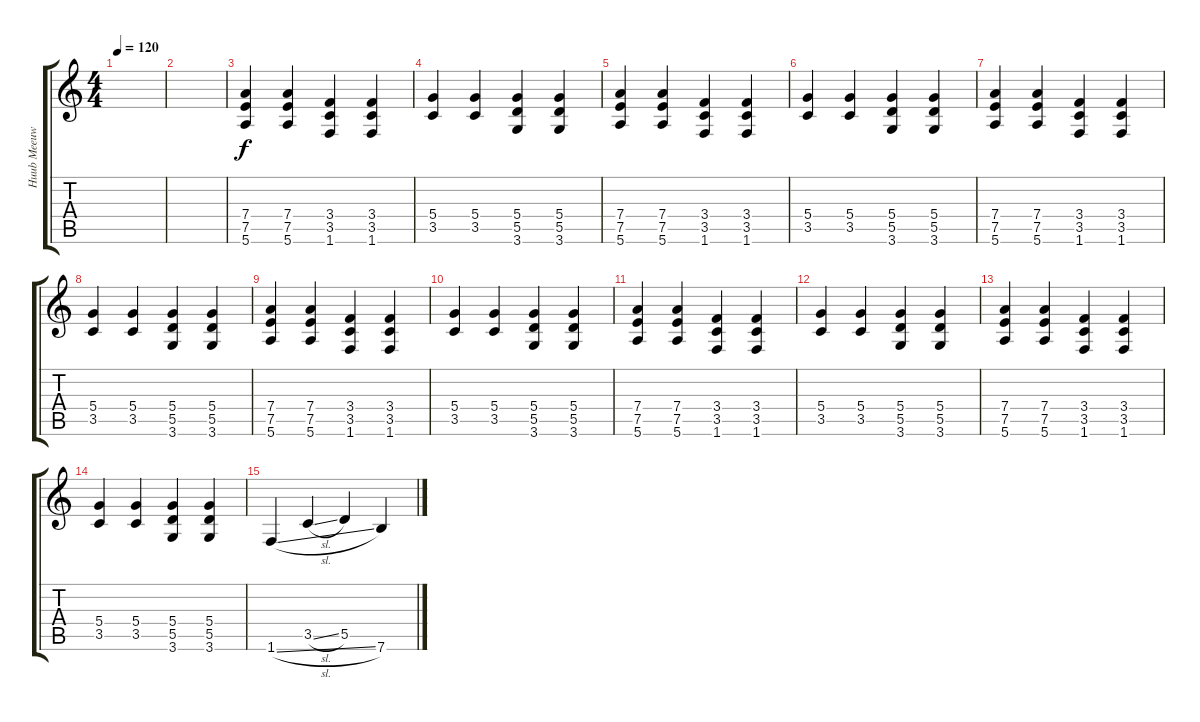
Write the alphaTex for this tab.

\track ("Huub Meeuwsen" "Huub Meeuw") {instrument overdrivenguitar}
\staff {score tabs}
\tuning (E4 B3 G3 D3 A2 E2) {hide}
\ts (4 4)
\tempo 120
\clef g2
\ks c
|
|
(7.4 7.5 5.6).4 (7.4 7.5 5.6).4 (3.4 3.5 1.6).4 (3.4 3.5 1.6).4 |
(5.4 3.5).4 (5.4 3.5).4 (5.4 5.5 3.6).4 (5.4 5.5 3.6).4 |
(7.4 7.5 5.6).4 (7.4 7.5 5.6).4 (3.4 3.5 1.6).4 (3.4 3.5 1.6).4 |
(5.4 3.5).4 (5.4 3.5).4 (5.4 5.5 3.6).4 (5.4 5.5 3.6).4 |
(7.4 7.5 5.6).4 (7.4 7.5 5.6).4 (3.4 3.5 1.6).4 (3.4 3.5 1.6).4 |
(5.4 3.5).4 (5.4 3.5).4 (5.4 5.5 3.6).4 (5.4 5.5 3.6).4 |
(7.4 7.5 5.6).4 (7.4 7.5 5.6).4 (3.4 3.5 1.6).4 (3.4 3.5 1.6).4 |
(5.4 3.5).4 (5.4 3.5).4 (5.4 5.5 3.6).4 (5.4 5.5 3.6).4 |
(7.4 7.5 5.6).4 (7.4 7.5 5.6).4 (3.4 3.5 1.6).4 (3.4 3.5 1.6).4 |
(5.4 3.5).4 (5.4 3.5).4 (5.4 5.5 3.6).4 (5.4 5.5 3.6).4 |
(7.4 7.5 5.6).4 (7.4 7.5 5.6).4 (3.4 3.5 1.6).4 (3.4 3.5 1.6).4 |
(5.4 3.5).4 (5.4 3.5).4 (5.4 5.5 3.6).4 (5.4 5.5 3.6).4 |
1.6{sl}.4 3.5{sl}.4 5.5.4 7.6.4
